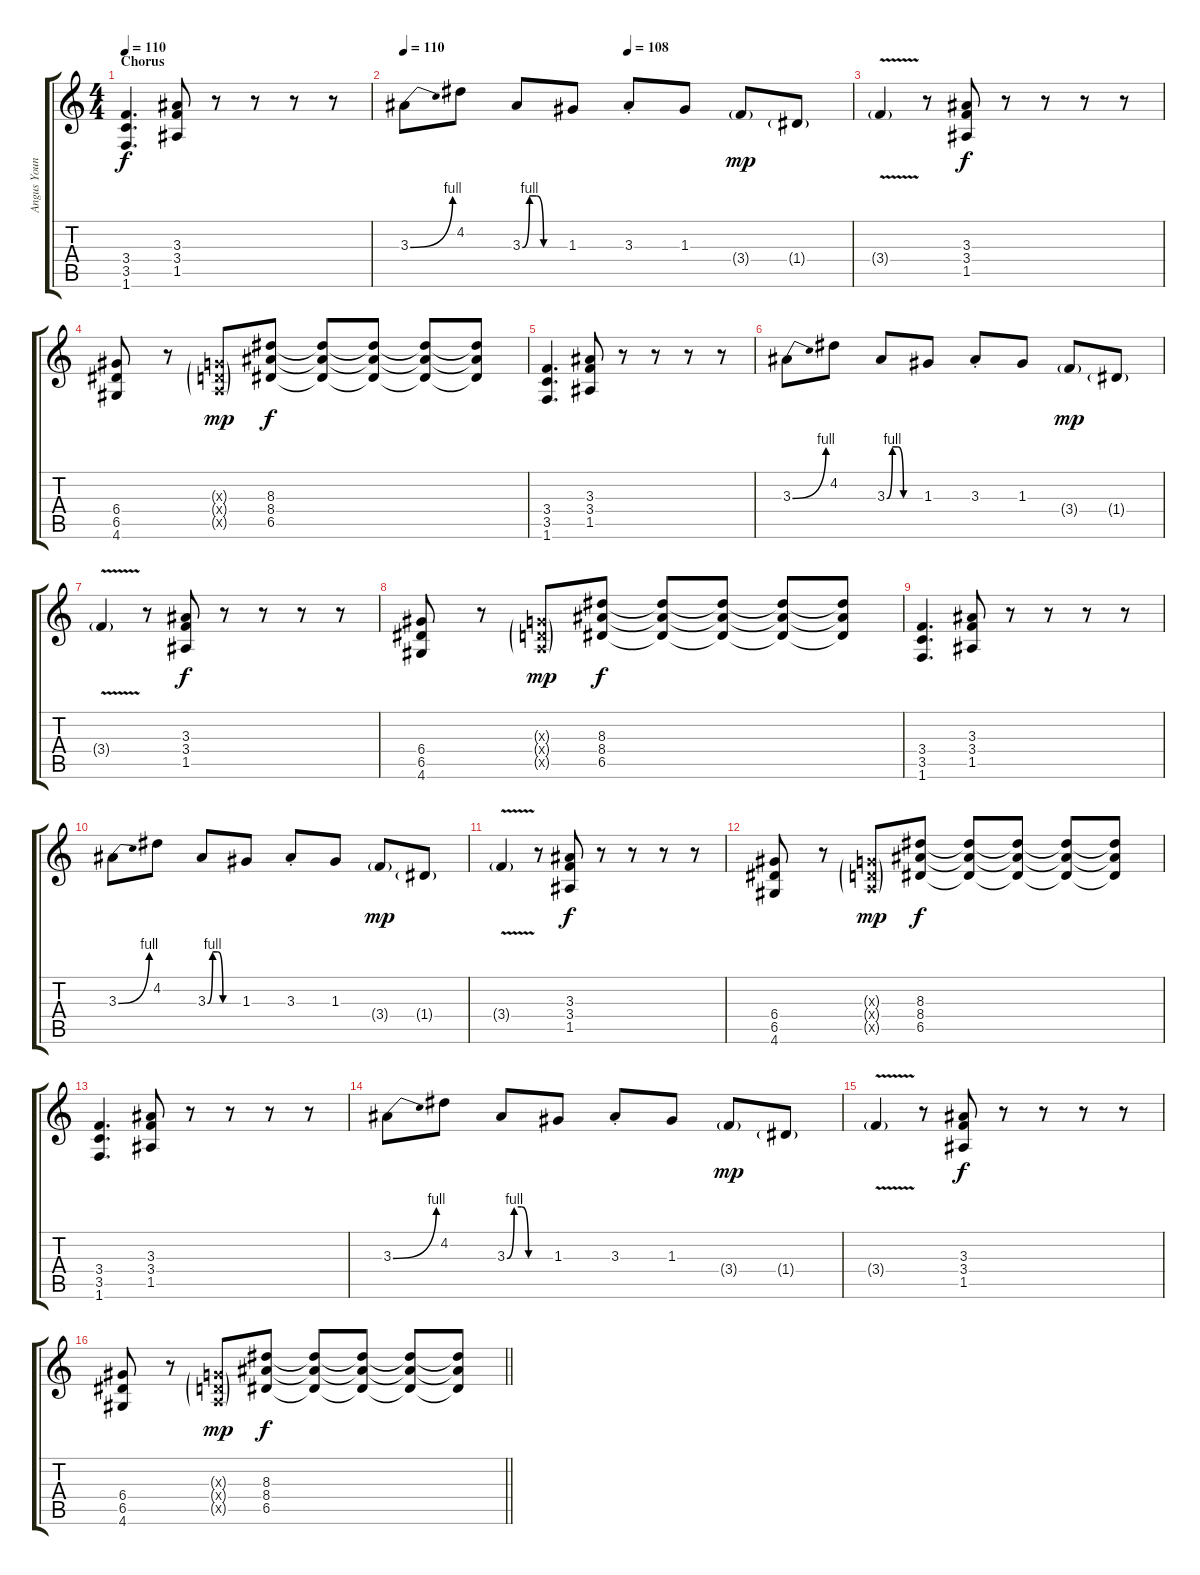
\track ("Angus Young Lead" "Angus Youn") {instrument overdrivenguitar}
\staff {score tabs}
\tuning (E4 B3 G3 D3 A2 E2) {hide}
\ts (4 4)
\section ("" "Chorus")
\tempo 110
\clef g2
\ks c
(3.4 3.5 1.6).4{d dy f} (3.3 3.4 1.5).8 r.8 r.8 r.8 r.8 |
\tempo 110
\tempo (108 0.5)
3.3{be (bend 0 0 60 4)}.8 4.2.8 3.3{be (custom 0 0 10 4 20 4 30 0 60 0)}.8 1.3.8 3.3{st}.8 1.3.8 3.4{g}.8{dy mp} 1.4{g}.8 |
3.4{v g}.4 r.8 (3.3 3.4 1.5).8{dy f} r.8 r.8 r.8 r.8 |
(6.4 6.5 4.6).8 r.8 (0.3{g x} 0.4{g x} 0.5{g x}).8{dy mp} (8.3 8.4 6.5).8{dy f} (8.3{t} 8.4{t} 6.5{t}).8 (8.3{t} 8.4{t} 6.5{t}).8 (8.3{t} 8.4{t} 6.5{t}).8 (8.3{t} 8.4{t} 6.5{t}).8 |
(3.4 3.5 1.6).4{d} (3.3 3.4 1.5).8 r.8 r.8 r.8 r.8 |
3.3{be (bend 0 0 60 4)}.8 4.2.8 3.3{be (custom 0 0 10 4 20 4 30 0 60 0)}.8 1.3.8 3.3{st}.8 1.3.8 3.4{g}.8{dy mp} 1.4{g}.8 |
3.4{v g}.4 r.8 (3.3 3.4 1.5).8{dy f} r.8 r.8 r.8 r.8 |
(6.4 6.5 4.6).8 r.8 (0.3{g x} 0.4{g x} 0.5{g x}).8{dy mp} (8.3 8.4 6.5).8{dy f} (8.3{t} 8.4{t} 6.5{t}).8 (8.3{t} 8.4{t} 6.5{t}).8 (8.3{t} 8.4{t} 6.5{t}).8 (8.3{t} 8.4{t} 6.5{t}).8 |
(3.4 3.5 1.6).4{d} (3.3 3.4 1.5).8 r.8 r.8 r.8 r.8 |
3.3{be (bend 0 0 60 4)}.8 4.2.8 3.3{be (custom 0 0 10 4 20 4 30 0 60 0)}.8 1.3.8 3.3{st}.8 1.3.8 3.4{g}.8{dy mp} 1.4{g}.8 |
3.4{v g}.4 r.8 (3.3 3.4 1.5).8{dy f} r.8 r.8 r.8 r.8 |
(6.4 6.5 4.6).8 r.8 (0.3{g x} 0.4{g x} 0.5{g x}).8{dy mp} (8.3 8.4 6.5).8{dy f} (8.3{t} 8.4{t} 6.5{t}).8 (8.3{t} 8.4{t} 6.5{t}).8 (8.3{t} 8.4{t} 6.5{t}).8 (8.3{t} 8.4{t} 6.5{t}).8 |
(3.4 3.5 1.6).4{d} (3.3 3.4 1.5).8 r.8 r.8 r.8 r.8 |
3.3{be (bend 0 0 60 4)}.8 4.2.8 3.3{be (custom 0 0 10 4 20 4 30 0 60 0)}.8 1.3.8 3.3{st}.8 1.3.8 3.4{g}.8{dy mp} 1.4{g}.8 |
3.4{v g}.4 r.8 (3.3 3.4 1.5).8{dy f} r.8 r.8 r.8 r.8 |
\barLineRight lightlight
(6.4 6.5 4.6).8 r.8 (0.3{g x} 0.4{g x} 0.5{g x}).8{dy mp} (8.3 8.4 6.5).8{dy f} (8.3{t} 8.4{t} 6.5{t}).8 (8.3{t} 8.4{t} 6.5{t}).8 (8.3{t} 8.4{t} 6.5{t}).8 (8.3{t} 8.4{t} 6.5{t}).8
